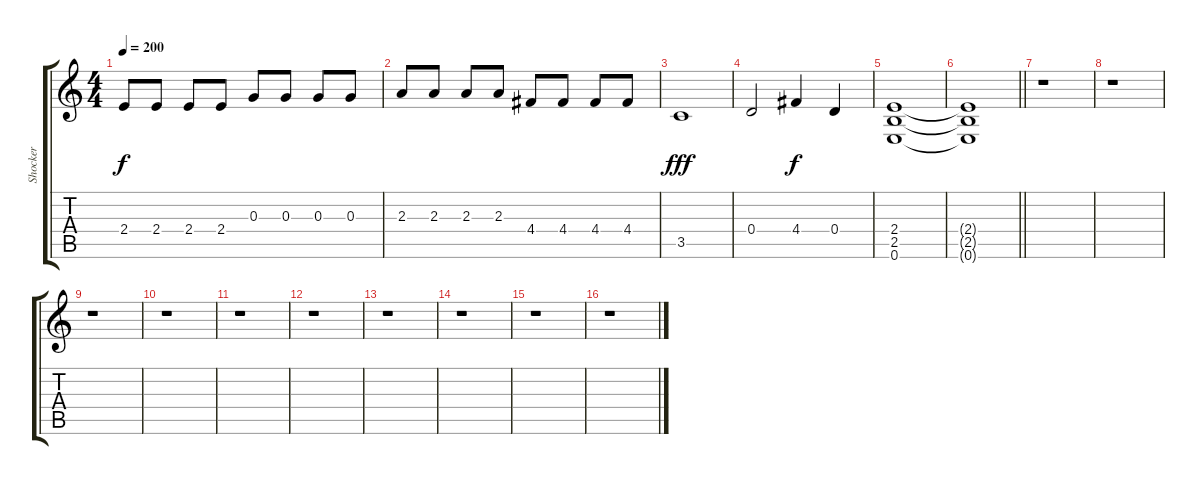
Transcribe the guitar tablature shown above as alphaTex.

\track ("Shocker" "Shocker") {instrument overdrivenguitar}
\staff {score tabs}
\tuning (E4 B3 G3 D3 A2 E2) {hide}
\ts (4 4)
\tempo 200
\clef g2
\ks c
2.4.8{dy f} 2.4.8 2.4.8 2.4.8 0.3.8 0.3.8 0.3.8 0.3.8 |
2.3.8 2.3.8 2.3.8 2.3.8 4.4.8 4.4.8 4.4.8 4.4.8 |
3.5.1{dy fff} |
0.4.2 4.4.4{dy f} 0.4.4 |
(2.4 2.5 0.6).1 |
\barLineRight lightlight
(2.4{t} 2.5{t} 0.6{t}).1 |
r.1 |
r.1 |
r.1 |
r.1 |
r.1 |
r.1 |
r.1 |
r.1 |
r.1 |
r.1
